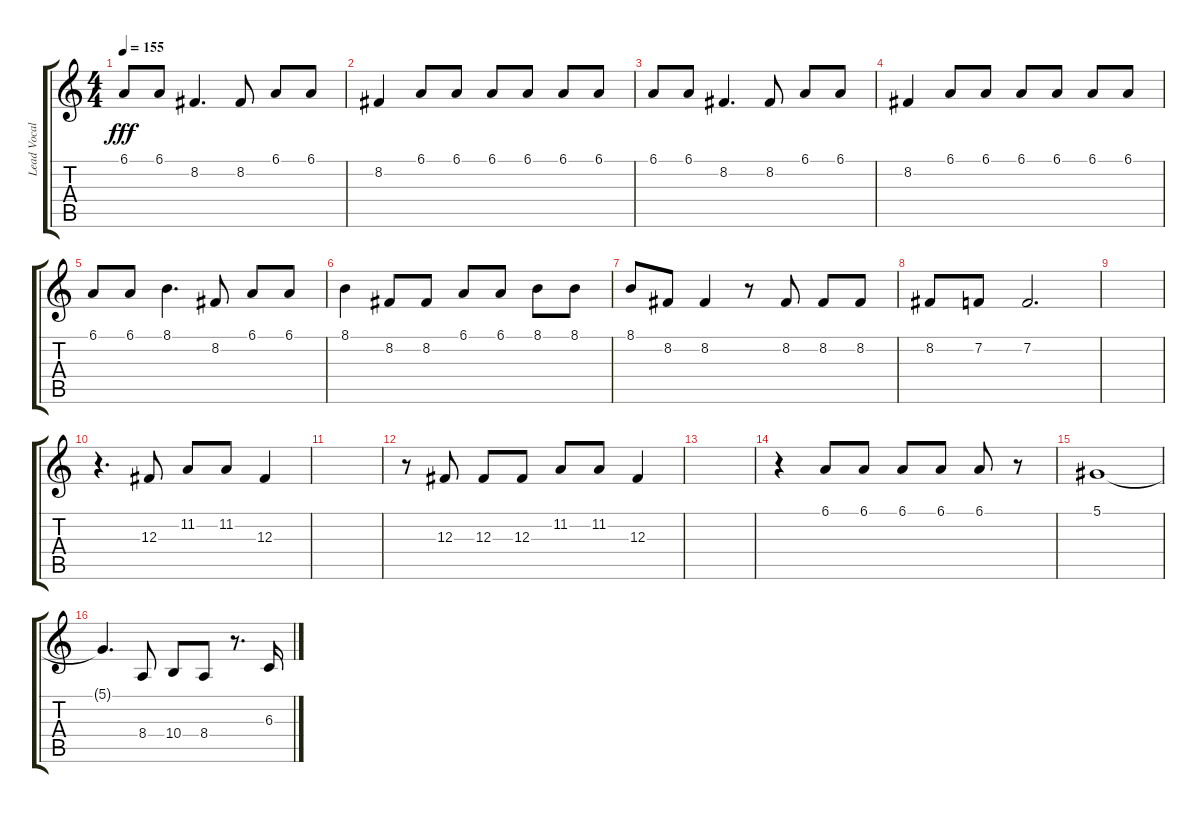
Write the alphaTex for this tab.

\track ("Lead Vocals" "Lead Vocal") {instrument trumpet}
\staff {score tabs}
\tuning (Eb4 Bb3 Gb3 Db3 Ab2 Db2) {hide}
\ts (4 4)
\tempo 155
\clef g2
\ks c
6.1.8{dy fff} 6.1.8 8.2.4{d} 8.2.8 6.1.8 6.1.8 |
8.2.4 6.1.8 6.1.8 6.1.8 6.1.8 6.1.8 6.1.8 |
6.1.8 6.1.8 8.2.4{d} 8.2.8 6.1.8 6.1.8 |
8.2.4 6.1.8 6.1.8 6.1.8 6.1.8 6.1.8 6.1.8 |
6.1.8 6.1.8 8.1.4{d} 8.2.8 6.1.8 6.1.8 |
8.1.4 8.2.8 8.2.8 6.1.8 6.1.8 8.1.8 8.1.8 |
8.1.8 8.2.8 8.2.4 r.8 8.2.8 8.2.8 8.2.8 |
8.2.8 7.2.8 7.2.2{d} |
|
r.4{d} 12.3.8 11.2.8 11.2.8 12.3.4 |
|
r.8 12.3.8 12.3.8 12.3.8 11.2.8 11.2.8 12.3.4 |
|
r.4 6.1.8 6.1.8 6.1.8 6.1.8 6.1.8 r.8 |
5.1.1 |
5.1{t}.4{d} 8.4.8 10.4.8 8.4.8 r.8{d} 6.3.16
